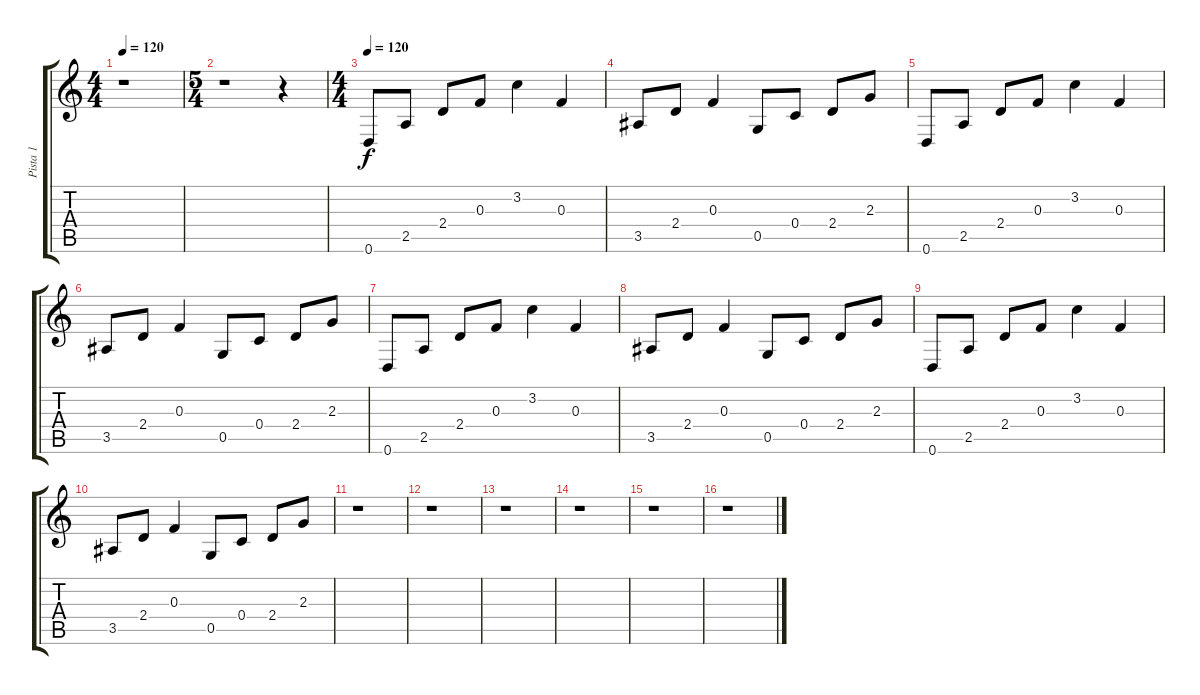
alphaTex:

\track ("Pista 1" "Pista 1") {instrument acousticguitarsteel}
\staff {score tabs}
\tuning (D4 A3 F3 C3 G2 D2) {hide}
\ts (4 4)
\tempo 120
\clef g2
\ks c
r.1{dy f} |
\ts (5 4)
r.1 r.4 |
\ts (4 4)
\tempo 63
\tempo 120
0.6.8 2.5.8 2.4.8 0.3.8 3.2.4 0.3.4 |
3.5.8 2.4.8 0.3.4 0.5.8 0.4.8 2.4.8 2.3.8 |
0.6.8 2.5.8 2.4.8 0.3.8 3.2.4 0.3.4 |
3.5.8 2.4.8 0.3.4 0.5.8 0.4.8 2.4.8 2.3.8 |
0.6.8 2.5.8 2.4.8 0.3.8 3.2.4 0.3.4 |
3.5.8 2.4.8 0.3.4 0.5.8 0.4.8 2.4.8 2.3.8 |
0.6.8 2.5.8 2.4.8 0.3.8 3.2.4 0.3.4 |
3.5.8 2.4.8 0.3.4 0.5.8 0.4.8 2.4.8 2.3.8 |
r.1 |
r.1 |
r.1 |
r.1 |
r.1 |
r.1
